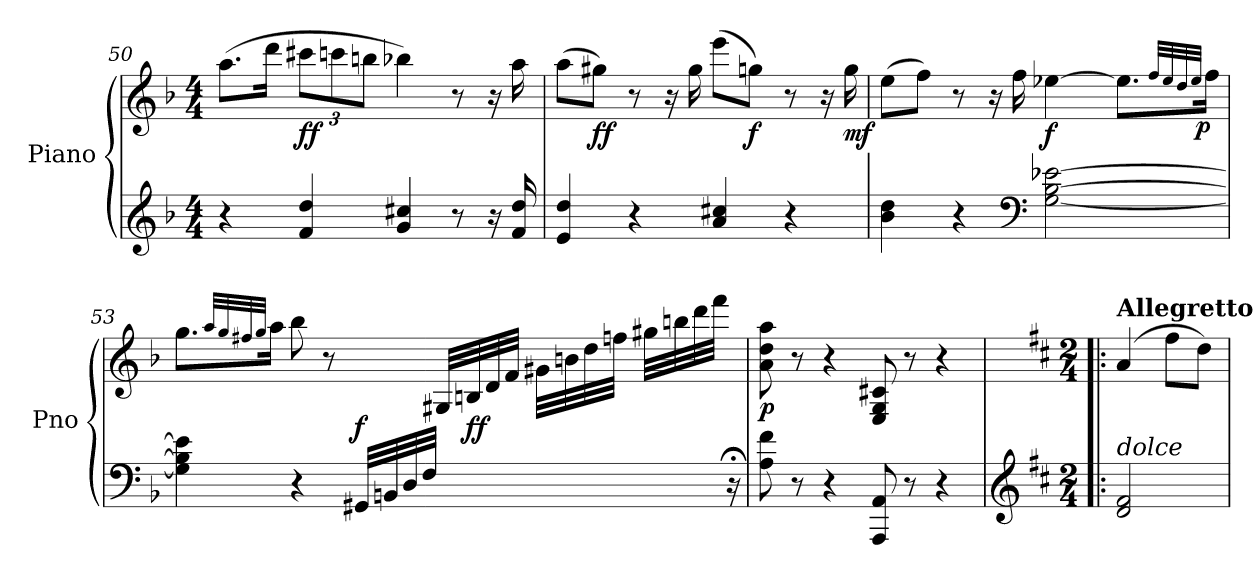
**kern	**kern	**dynam
*part1	*part1	*part1
*staff2	*staff1	*staff1/2
*I"Piano	*	*
*I'Pno	*	*
*clefG2	*clefG2	*
*k[b-]	*k[b-]	*
*M4/4	*M4/4	*
=50	=50	=50
4r	(>8.aa\L	.
.	16ddd\Jk	.
*	*Xbrackettup	*
!	!	!LO:DY:b
4f/ 4dd/	12ccc#X\L	ff
.	12cccn\	.
.	12bbn\J	.
4g/ 4cc#X/	4bb-X\)	.
8r	8r	.
16r	16r	.
16f/ 16dd/	16aa\	.
=51	=51	=51
4e/ 4dd/	(>8aa\L	.
!	!	!LO:DY:b
.	8gg#X\J)	ff
4r	8r	.
.	16r	.
.	16gg#\	.
4a/ 4cc#X/	(>8eee\L	.
!	!	!LO:DY:b
.	8ggn\J)	f
4r	8r	.
.	16r	.
!	!	!LO:DY:b
.	16gg\	mf
=52	=52	=52
*	*^	*
4b-\ 4dd\	(>8ee\L	3%2ryy	.
.	8ff\J)	.	.
4r	8r	.	.
.	16r	.	.
.	16ff\	.	.
*clefF4	*	*	*
!	!	!	!LO:DY:b
[2G\ [2B-\ [2e-X\	[4ee-X\	.	f
.	.	6ryy	.
.	8.ee-\L]	.	.
.	.	12ryy	.
.	.	96ryy	.
!	!	!	!LO:DY:b
.	.	24..ryy	p
.	32qff/LLL	.	.
.	32qee-/	.	.
.	32qdd/	.	.
.	32qee-/JJJ	.	.
.	16ff\Jk	.	.
!!LO:PB:g=z
=53	=53	=53	=53
*	*	*^	*
4G\] 4B-\] 4e-\]	8.gg\L	8.ryy	2.ryy	.
.	32qaa/LLL	.	.	.
.	32qgg/	.	.	.
.	32qff#X/	.	.	.
.	32qgg/JJJ	.	.	.
.	16aa\Jk	16ryy	.	.
4r	8bb-\	4ryy	.	.
.	8r	.	.	.
!	!	!	!	!LO:DY:a=2
32GG#X/LLL	8ryy	2ryy	.	f
32BBn/	.	.	.	.
32D/	.	.	.	.
32F/JJJ	.	.	.	.
*	*MM72	*	*	*
8ryy	32G#X/LLL	.	.	.
!	!	!	!	!LO:DY:b
.	32Bn/	.	.	ff
.	32d/	.	.	.
.	32f/JJJ	.	.	.
*	*MM72	*	*	*
4ryy	8rffyy	.	32g#X\LLL	.
.	.	.	32bn\	.
.	.	.	32dd\	.
.	.	.	32ff\JJJ	.
*	*MM72	*	*	*
.	32ryy	.	32gg#X\LLL	.
.	32ryy	.	32bbn\	.
.	32ryy	.	32ddd\	.
*	*MM10	*	*	*
.	32ryy	.	32fff\JJJ	.
16r;<	16ryy	16ryy	16ryy	.
*	*v	*v	*v	*
=54	=54	=54
*	*MM80	*
*	*^	*
*	*	*^	*
!	!	!	!	!LO:DY:b
*	*v	*v	*v	*
8A\ 8f\	8a\ 8dd\ 8aa\	p
8r	8r	.
4r	4r	.
8AAA/ 8AA/	8E/ 8G/ 8c#X/	.
8r	8r	.
4r	4r	.
!!LO:LB:g=z
=55!|:	=55!|:	=55!|:
*clefG2	*	*
*k[f#c#]	*k[f#c#]	*
*M2/4	*M2/4	*
!	!LO:TX:a:B:t=Allegretto	!
!LO:TX:a:i:t=dolce	!	!
2d/<< 2f#/<<	(>4a/	.
.	8ff#\L	.
.	8dd\J)	.
=	=	=
*-	*-	*-
